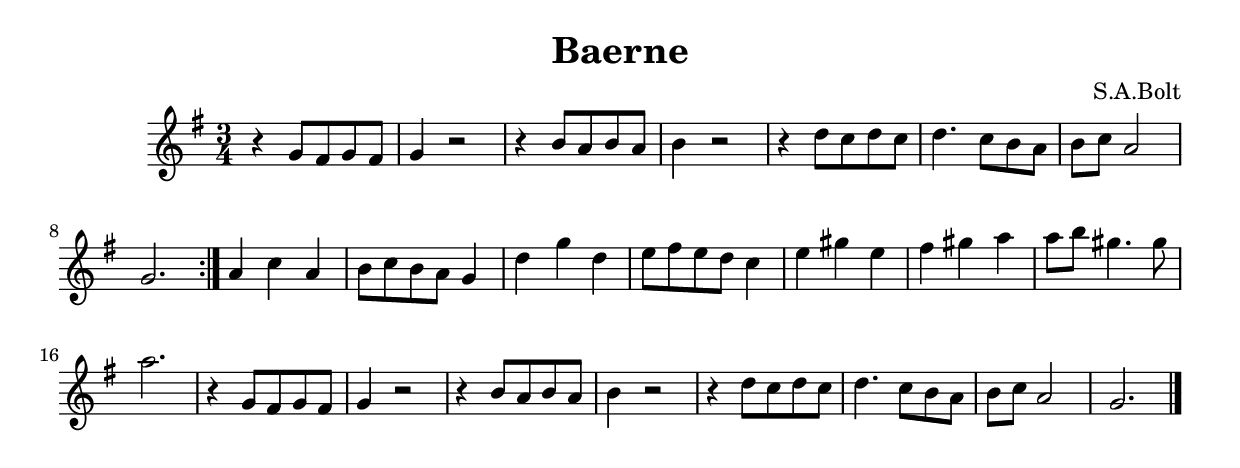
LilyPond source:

\header {
  title = "Baerne"
  composer = "S.A.Bolt"
}
\score {
  \relative c'' 

  {
   \key g \major
   \time 3/4

    % maat 1
r4 g8 fis g fis| g4 r2| r4 b8 a b a | b4 r2|r4 d8 c d c d4. c8 b a b c a2 g2. \bar ":|."
% maat 9
 a4 c a b8c b a g4 d'4 g d e8 fis e d c4
% maat 13
e gis e fis gis a a8 b gis4. gis8 a2.
% maat 17 
r4 g,8 fis g fis| g4 r2| r4 b8 a b a | b4 r2| r4 d8 c d c d4. c8 b a b c a2 g2. \bar "|."

% maat 25

% maat
  }

  \layout {}
  \midi {}
}